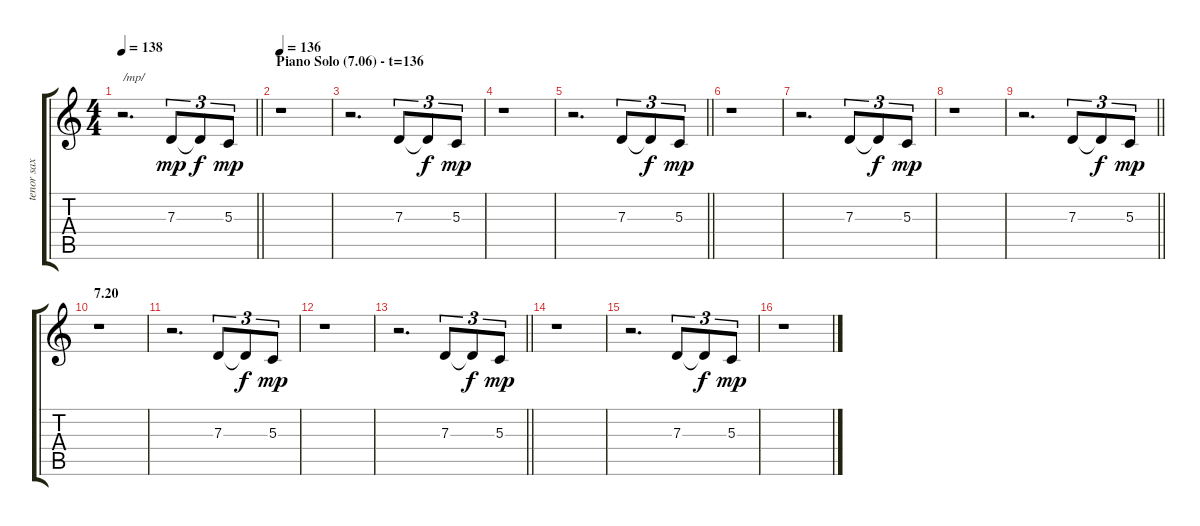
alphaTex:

\track ("tenor sax" "tenor sax") {instrument tenorsax}
\staff {score tabs}
\tuning (E4 B3 G3 D3 A2 E2) {hide}
\ts (4 4)
\tempo 138
\clef g2
\barLineRight lightlight
\ks c
r.2{d txt "/mp/" dy f} 7.3.8{tu (3 2) dy mp} 7.3{t}.8{tu (3 2) dy f} 5.3.8{tu (3 2) dy mp} |
\section ("" "Piano Solo (7.06) - t=136")
\tempo 136
r.1 |
r.2{d} 7.3.8{tu (3 2)} 7.3{t}.8{tu (3 2) dy f} 5.3.8{tu (3 2) dy mp} |
r.1 |
\barLineRight lightlight
r.2{d} 7.3.8{tu (3 2)} 7.3{t}.8{tu (3 2) dy f} 5.3.8{tu (3 2) dy mp} |
r.1 |
r.2{d} 7.3.8{tu (3 2)} 7.3{t}.8{tu (3 2) dy f} 5.3.8{tu (3 2) dy mp} |
r.1 |
\barLineRight lightlight
r.2{d} 7.3.8{tu (3 2)} 7.3{t}.8{tu (3 2) dy f} 5.3.8{tu (3 2) dy mp} |
\section ("" "7.20")
r.1 |
r.2{d} 7.3.8{tu (3 2)} 7.3{t}.8{tu (3 2) dy f} 5.3.8{tu (3 2) dy mp} |
r.1 |
\barLineRight lightlight
r.2{d} 7.3.8{tu (3 2)} 7.3{t}.8{tu (3 2) dy f} 5.3.8{tu (3 2) dy mp} |
r.1 |
r.2{d} 7.3.8{tu (3 2)} 7.3{t}.8{tu (3 2) dy f} 5.3.8{tu (3 2) dy mp} |
r.1
